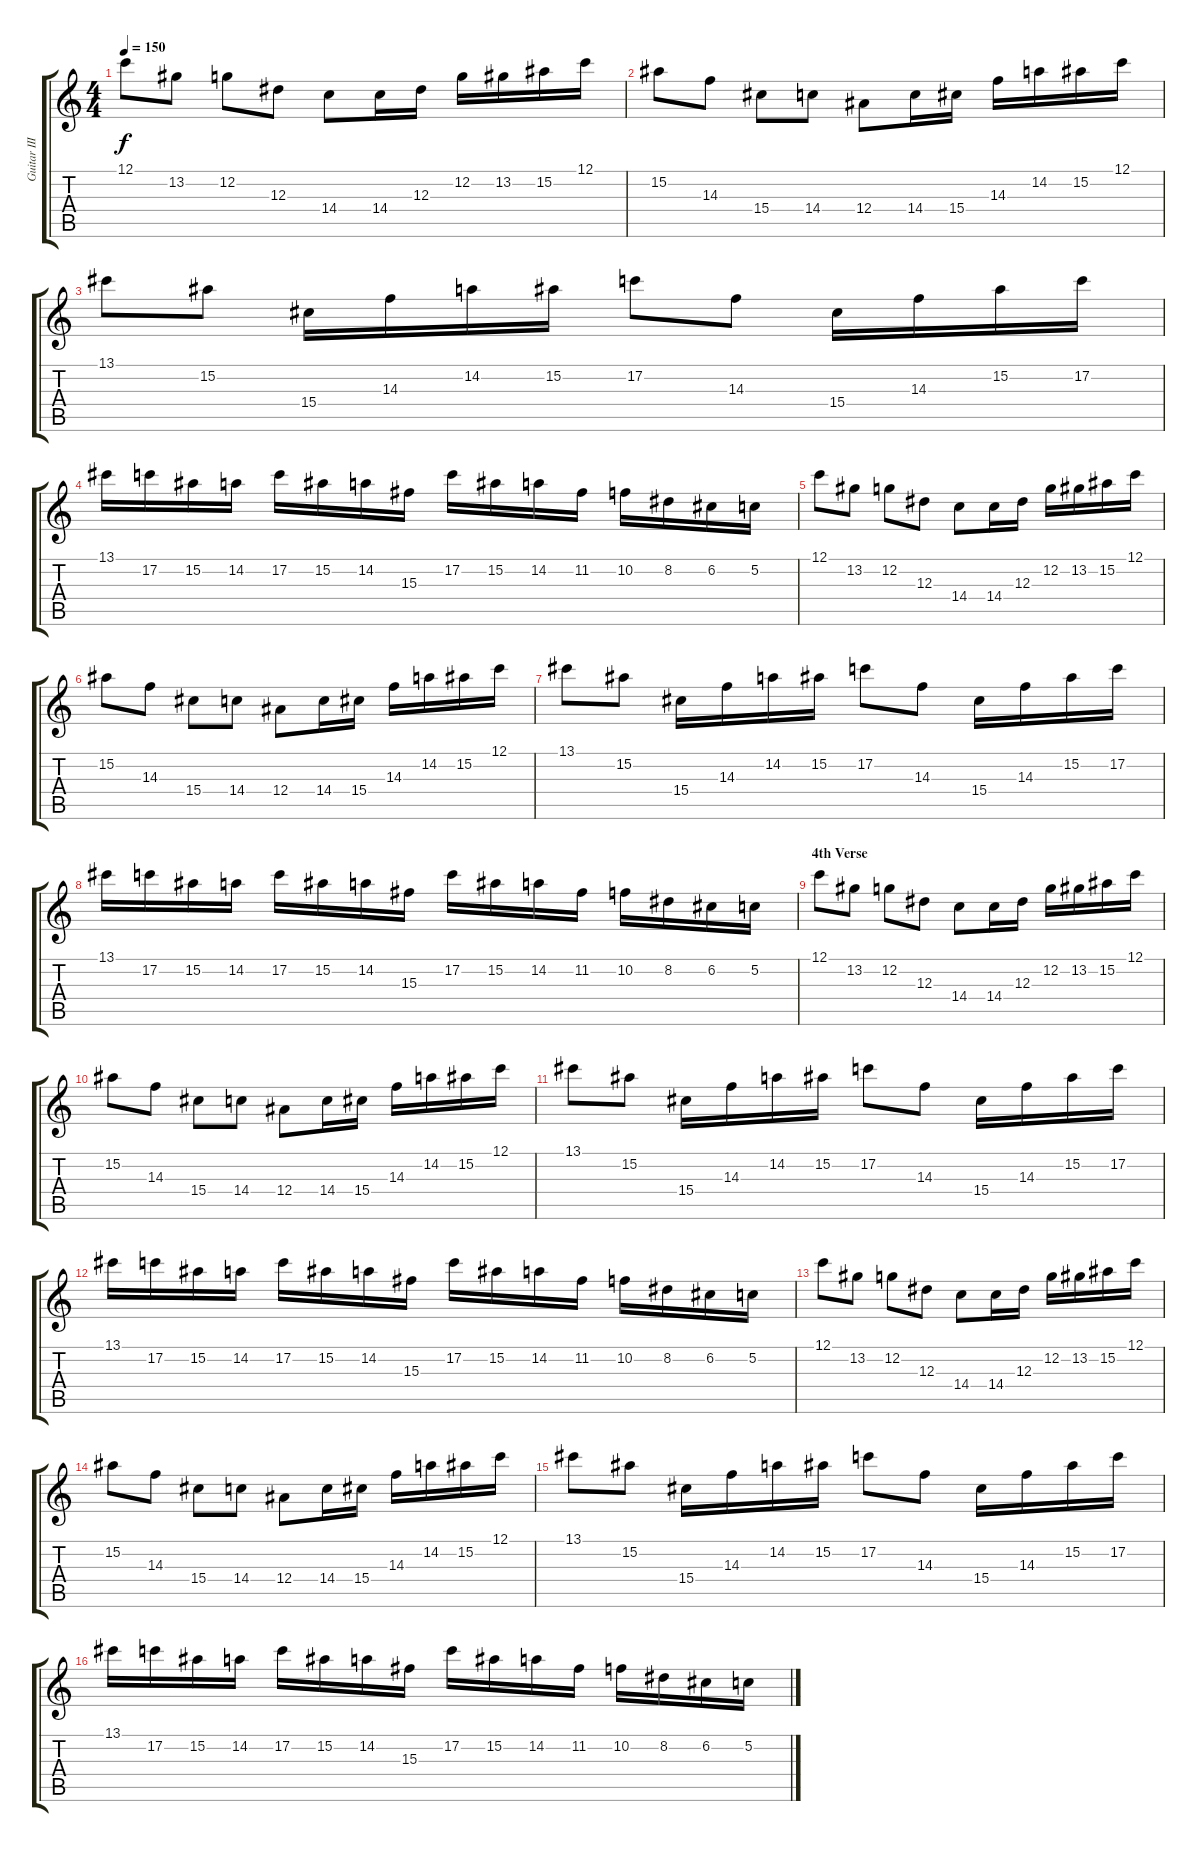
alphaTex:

\track ("Guitar III" "Guitar III") {instrument distortionguitar}
\staff {score tabs}
\tuning (C4 G3 Eb3 Bb2 F2 C2) {hide}
\ts (4 4)
\tempo 150
\clef g2
\ks c
12.1.8{dy f} 13.2.8 12.2.8 12.3.8 14.4.8 14.4.16 12.3.16 12.2.16 13.2.16 15.2.16 12.1.16 |
15.2.8 14.3.8 15.4.8 14.4.8 12.4.8 14.4.16 15.4.16 14.3.16 14.2.16 15.2.16 12.1.16 |
13.1.8 15.2.8 15.4.16 14.3.16 14.2.16 15.2.16 17.2.8 14.3.8 15.4.16 14.3.16 15.2.16 17.2.16 |
13.1.16 17.2.16 15.2.16 14.2.16 17.2.16 15.2.16 14.2.16 15.3.16 17.2.16 15.2.16 14.2.16 11.2.16 10.2.16 8.2.16 6.2.16 5.2.16 |
12.1.8 13.2.8 12.2.8 12.3.8 14.4.8 14.4.16 12.3.16 12.2.16 13.2.16 15.2.16 12.1.16 |
15.2.8 14.3.8 15.4.8 14.4.8 12.4.8 14.4.16 15.4.16 14.3.16 14.2.16 15.2.16 12.1.16 |
13.1.8 15.2.8 15.4.16 14.3.16 14.2.16 15.2.16 17.2.8 14.3.8 15.4.16 14.3.16 15.2.16 17.2.16 |
13.1.16 17.2.16 15.2.16 14.2.16 17.2.16 15.2.16 14.2.16 15.3.16 17.2.16 15.2.16 14.2.16 11.2.16 10.2.16 8.2.16 6.2.16 5.2.16 |
\section ("" "4th Verse")
12.1.8 13.2.8 12.2.8 12.3.8 14.4.8 14.4.16 12.3.16 12.2.16 13.2.16 15.2.16 12.1.16 |
15.2.8 14.3.8 15.4.8 14.4.8 12.4.8 14.4.16 15.4.16 14.3.16 14.2.16 15.2.16 12.1.16 |
13.1.8 15.2.8 15.4.16 14.3.16 14.2.16 15.2.16 17.2.8 14.3.8 15.4.16 14.3.16 15.2.16 17.2.16 |
13.1.16 17.2.16 15.2.16 14.2.16 17.2.16 15.2.16 14.2.16 15.3.16 17.2.16 15.2.16 14.2.16 11.2.16 10.2.16 8.2.16 6.2.16 5.2.16 |
12.1.8 13.2.8 12.2.8 12.3.8 14.4.8 14.4.16 12.3.16 12.2.16 13.2.16 15.2.16 12.1.16 |
15.2.8 14.3.8 15.4.8 14.4.8 12.4.8 14.4.16 15.4.16 14.3.16 14.2.16 15.2.16 12.1.16 |
13.1.8 15.2.8 15.4.16 14.3.16 14.2.16 15.2.16 17.2.8 14.3.8 15.4.16 14.3.16 15.2.16 17.2.16 |
13.1.16 17.2.16 15.2.16 14.2.16 17.2.16 15.2.16 14.2.16 15.3.16 17.2.16 15.2.16 14.2.16 11.2.16 10.2.16 8.2.16 6.2.16 5.2.16
